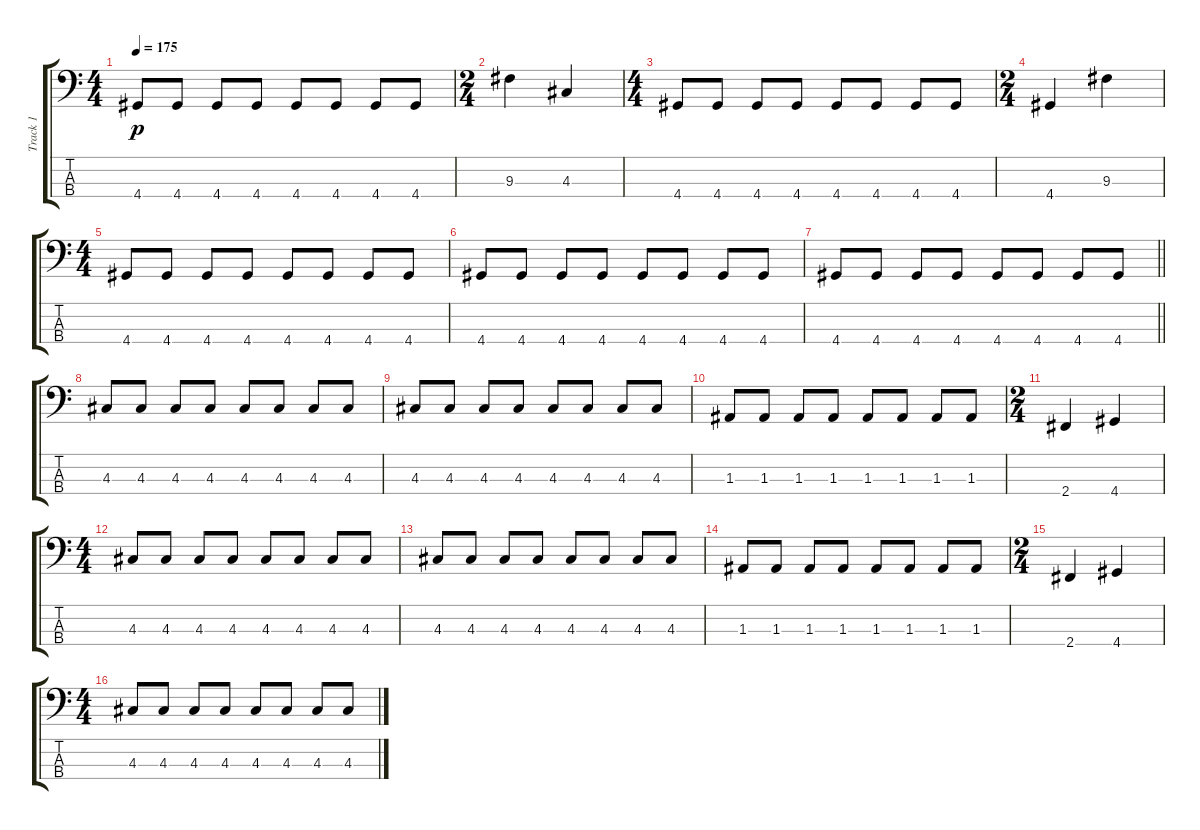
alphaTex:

\track ("Track 1" "Track 1") {instrument electricbasspick}
\staff {score tabs}
\tuning (G2 D2 A1 E1) {hide}
\ts (4 4)
\tempo 175
\clef f4
\ks c
4.4.8{dy p} 4.4.8 4.4.8 4.4.8 4.4.8 4.4.8 4.4.8 4.4.8 |
\ts (2 4)
9.3.4 4.3.4 |
\ts (4 4)
4.4.8 4.4.8 4.4.8 4.4.8 4.4.8 4.4.8 4.4.8 4.4.8 |
\ts (2 4)
4.4.4 9.3.4 |
\ts (4 4)
4.4.8 4.4.8 4.4.8 4.4.8 4.4.8 4.4.8 4.4.8 4.4.8 |
4.4.8 4.4.8 4.4.8 4.4.8 4.4.8 4.4.8 4.4.8 4.4.8 |
\barLineRight lightlight
4.4.8 4.4.8 4.4.8 4.4.8 4.4.8 4.4.8 4.4.8 4.4.8 |
4.3.8 4.3.8 4.3.8 4.3.8 4.3.8 4.3.8 4.3.8 4.3.8 |
4.3.8 4.3.8 4.3.8 4.3.8 4.3.8 4.3.8 4.3.8 4.3.8 |
1.3.8 1.3.8 1.3.8 1.3.8 1.3.8 1.3.8 1.3.8 1.3.8 |
\ts (2 4)
2.4.4 4.4.4 |
\ts (4 4)
4.3.8 4.3.8 4.3.8 4.3.8 4.3.8 4.3.8 4.3.8 4.3.8 |
4.3.8 4.3.8 4.3.8 4.3.8 4.3.8 4.3.8 4.3.8 4.3.8 |
1.3.8 1.3.8 1.3.8 1.3.8 1.3.8 1.3.8 1.3.8 1.3.8 |
\ts (2 4)
2.4.4 4.4.4 |
\ts (4 4)
4.3.8 4.3.8 4.3.8 4.3.8 4.3.8 4.3.8 4.3.8 4.3.8
